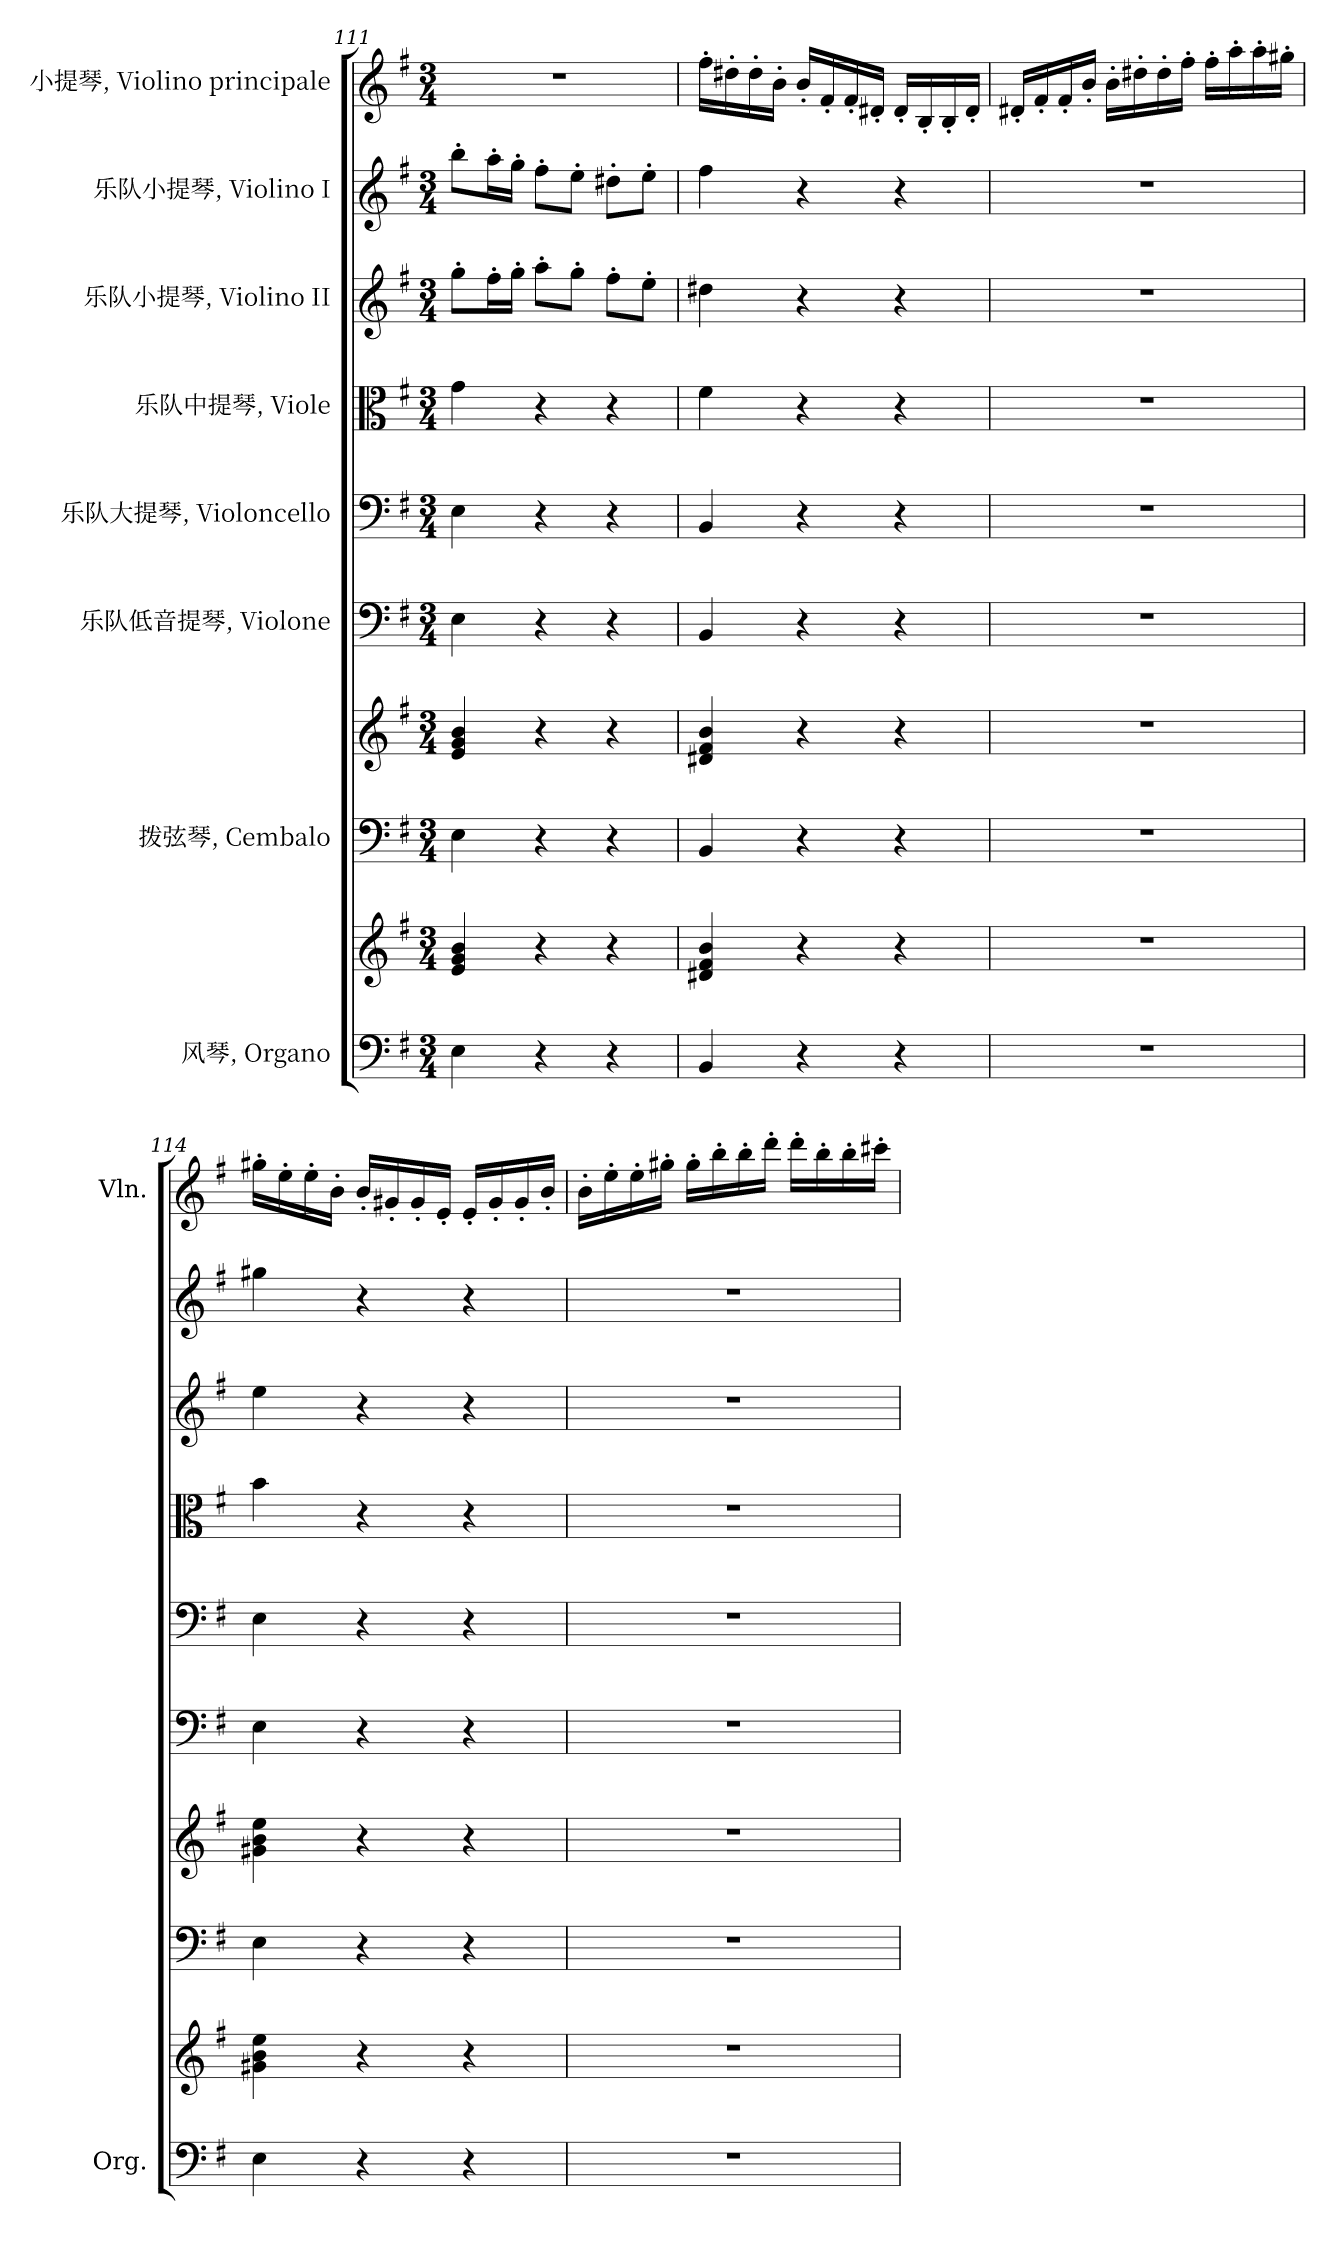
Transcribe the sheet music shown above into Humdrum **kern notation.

**kern	**kern	**kern	**kern	**kern	**kern	**kern	**kern	**kern	**kern
*part8	*part8	*part7	*part7	*part6	*part5	*part4	*part3	*part2	*part1
*staff10	*staff9	*staff8	*staff7	*staff6	*staff5	*staff4	*staff3	*staff2	*staff1
*I"风琴, Organo	*	*I"拨弦琴, Cembalo	*	*I"乐队低音提琴, Violone	*I"乐队大提琴, Violoncello	*I"乐队中提琴, Viole	*I"乐队小提琴, Violino II	*I"乐队小提琴, Violino I	*I"小提琴, Violino principale
*I'Org.	*	*	*	*	*	*	*	*	*I'Vln.
*clefF4	*clefG2	*clefF4	*clefG2	*clefF4	*clefF4	*clefC3	*clefG2	*clefG2	*clefG2
*	*	*	*	*ITrd7c12	*	*	*	*	*
*k[f#]	*k[f#]	*k[f#]	*k[f#]	*k[f#]	*k[f#]	*k[f#]	*k[f#]	*k[f#]	*k[f#]
*M3/4	*M3/4	*M3/4	*M3/4	*M3/4	*M3/4	*M3/4	*M3/4	*M3/4	*M3/4
=111	=111	=111	=111	=111	=111	=111	=111	=111	=111
4E\	4e/ 4g/ 4b/	4E\	4e/ 4g/ 4b/	4EE\	4E\	4g\	8gg'\L	8bb'\L	2.r
.	.	.	.	.	.	.	16ff#'\L	16aa'\L	.
.	.	.	.	.	.	.	16gg'\JJ	16gg'\JJ	.
4r	4r	4r	4r	4r	4r	4r	8aa'\L	8ff#'\L	.
.	.	.	.	.	.	.	8gg'\J	8ee'\J	.
4r	4r	4r	4r	4r	4r	4r	8ff#'\L	8dd#X'\L	.
.	.	.	.	.	.	.	8ee'\J	8ee'\J	.
=112	=112	=112	=112	=112	=112	=112	=112	=112	=112
4BB/	4d#X/ 4f#/ 4b/	4BB/	4d#X/ 4f#/ 4b/	4BBB/	4BB/	4f#\	4dd#X\	4ff#\	16ff#'\LL
.	.	.	.	.	.	.	.	.	16dd#X'\
.	.	.	.	.	.	.	.	.	16dd#'\
.	.	.	.	.	.	.	.	.	16b'\JJ
4r	4r	4r	4r	4r	4r	4r	4r	4r	16b'/LL
.	.	.	.	.	.	.	.	.	16f#'/
.	.	.	.	.	.	.	.	.	16f#'/
.	.	.	.	.	.	.	.	.	16d#X'/JJ
4r	4r	4r	4r	4r	4r	4r	4r	4r	16d#'/LL
.	.	.	.	.	.	.	.	.	16B'/
.	.	.	.	.	.	.	.	.	16B'/
.	.	.	.	.	.	.	.	.	16d#'/JJ
!!LO:PB:g=z
=113	=113	=113	=113	=113	=113	=113	=113	=113	=113
2.r	2.r	2.r	2.r	2.r	2.r	2.r	2.r	2.r	16d#X'/LL
.	.	.	.	.	.	.	.	.	16f#'/
.	.	.	.	.	.	.	.	.	16f#'/
.	.	.	.	.	.	.	.	.	16b'/JJ
.	.	.	.	.	.	.	.	.	16b'\LL
.	.	.	.	.	.	.	.	.	16dd#X'\
.	.	.	.	.	.	.	.	.	16dd#'\
.	.	.	.	.	.	.	.	.	16ff#'\JJ
.	.	.	.	.	.	.	.	.	16ff#'\LL
.	.	.	.	.	.	.	.	.	16aa'\
.	.	.	.	.	.	.	.	.	16aa'\
.	.	.	.	.	.	.	.	.	16gg#X'\JJ
=114	=114	=114	=114	=114	=114	=114	=114	=114	=114
4E\	4g#X\ 4b\ 4ee\	4E\	4g#X\ 4b\ 4ee\	4EE\	4E\	4b\	4ee\	4gg#X\	16gg#X'\LL
.	.	.	.	.	.	.	.	.	16ee'\
.	.	.	.	.	.	.	.	.	16ee'\
.	.	.	.	.	.	.	.	.	16b'\JJ
4r	4r	4r	4r	4r	4r	4r	4r	4r	16b'/LL
.	.	.	.	.	.	.	.	.	16g#X'/
.	.	.	.	.	.	.	.	.	16g#'/
.	.	.	.	.	.	.	.	.	16e'/JJ
4r	4r	4r	4r	4r	4r	4r	4r	4r	16e'/LL
.	.	.	.	.	.	.	.	.	16g#'/
.	.	.	.	.	.	.	.	.	16g#'/
.	.	.	.	.	.	.	.	.	16b'/JJ
!!LO:PB:g=z
=115	=115	=115	=115	=115	=115	=115	=115	=115	=115
2.r	2.r	2.r	2.r	2.r	2.r	2.r	2.r	2.r	16b'\LL
.	.	.	.	.	.	.	.	.	16ee'\
.	.	.	.	.	.	.	.	.	16ee'\
.	.	.	.	.	.	.	.	.	16gg#X'\JJ
.	.	.	.	.	.	.	.	.	16gg#'\LL
.	.	.	.	.	.	.	.	.	16bb'\
.	.	.	.	.	.	.	.	.	16bb'\
.	.	.	.	.	.	.	.	.	16ddd'\JJ
.	.	.	.	.	.	.	.	.	16ddd'\LL
.	.	.	.	.	.	.	.	.	16bb'\
.	.	.	.	.	.	.	.	.	16bb'\
.	.	.	.	.	.	.	.	.	16ccc#X'\JJ
=	=	=	=	=	=	=	=	=	=
*-	*-	*-	*-	*-	*-	*-	*-	*-	*-
